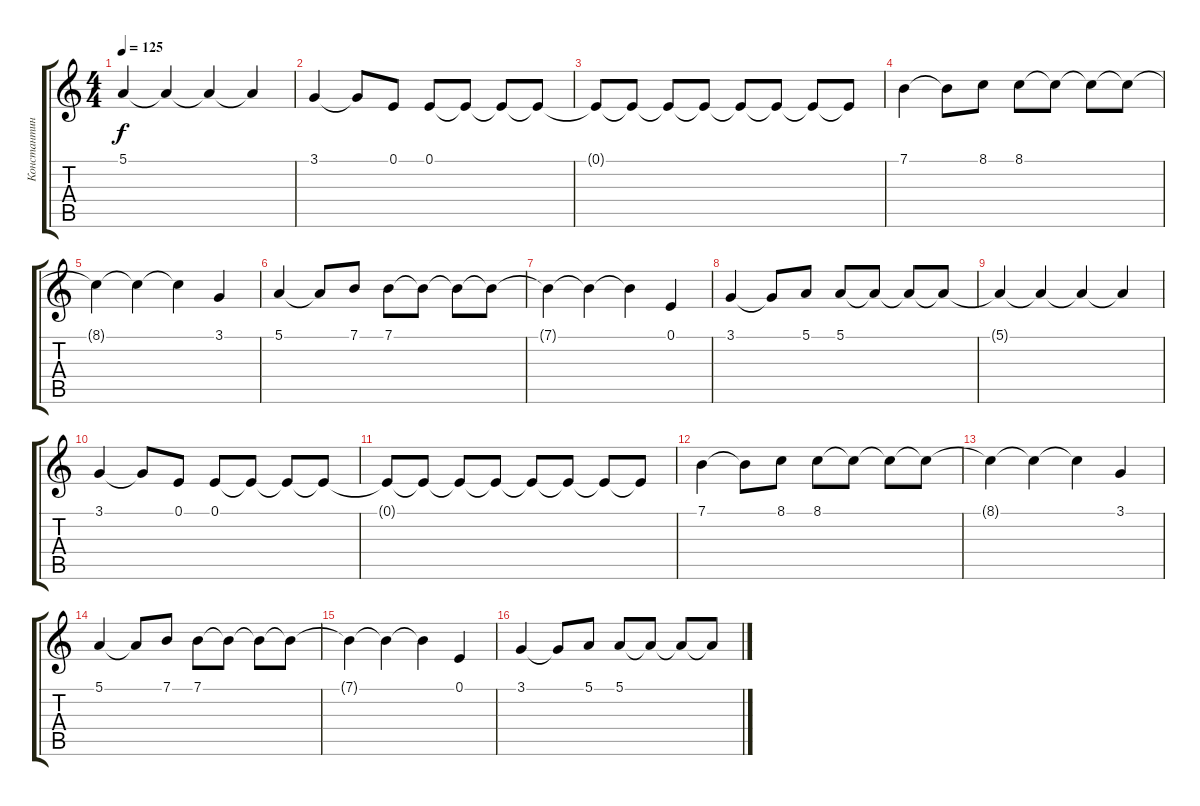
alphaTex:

\track ("Константин Бекрев" "Константин") {instrument synthstrings2}
\staff {score tabs}
\tuning (E4 B3 G3 D3 A2 E2) {hide}
\ts (4 4)
\tempo 125
\clef g2
\ks c
5.1{t}.4{dy f} 5.1{t}.4 5.1{t}.4 5.1{t}.4 |
3.1.4 3.1{t}.8 0.1.8 0.1.8 0.1{t}.8 0.1{t}.8 0.1{t}.8 |
0.1{t}.8 0.1{t}.8 0.1{t}.8 0.1{t}.8 0.1{t}.8 0.1{t}.8 0.1{t}.8 0.1{t}.8 |
7.1.4 7.1{t}.8 8.1.8 8.1.8 8.1{t}.8 8.1{t}.8 8.1{t}.8 |
8.1{t}.4 8.1{t}.4 8.1{t}.4 3.1.4 |
5.1.4 5.1{t}.8 7.1.8 7.1.8 7.1{t}.8 7.1{t}.8 7.1{t}.8 |
7.1{t}.4 7.1{t}.4 7.1{t}.4 0.1.4 |
3.1.4 3.1{t}.8 5.1.8 5.1.8 5.1{t}.8 5.1{t}.8 5.1{t}.8 |
5.1{t}.4 5.1{t}.4 5.1{t}.4 5.1{t}.4 |
3.1.4 3.1{t}.8 0.1.8 0.1.8 0.1{t}.8 0.1{t}.8 0.1{t}.8 |
0.1{t}.8 0.1{t}.8 0.1{t}.8 0.1{t}.8 0.1{t}.8 0.1{t}.8 0.1{t}.8 0.1{t}.8 |
7.1.4 7.1{t}.8 8.1.8 8.1.8 8.1{t}.8 8.1{t}.8 8.1{t}.8 |
8.1{t}.4 8.1{t}.4 8.1{t}.4 3.1.4 |
5.1.4 5.1{t}.8 7.1.8 7.1.8 7.1{t}.8 7.1{t}.8 7.1{t}.8 |
7.1{t}.4 7.1{t}.4 7.1{t}.4 0.1.4 |
3.1.4 3.1{t}.8 5.1.8 5.1.8 5.1{t}.8 5.1{t}.8 5.1{t}.8
